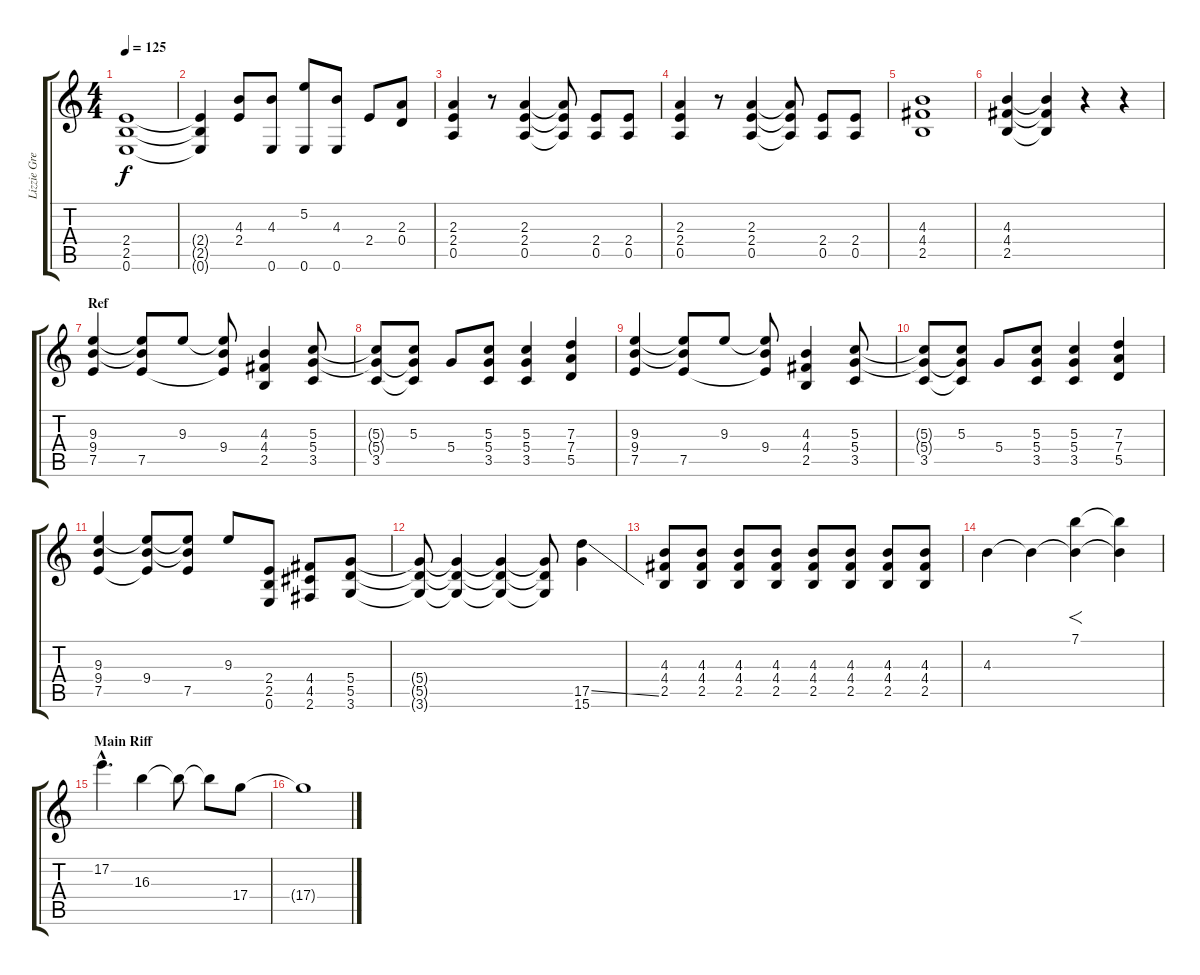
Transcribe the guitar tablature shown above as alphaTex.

\track ("Lizzie Grey - Lead Guitar" "Lizzie Gre") {instrument distortionguitar}
\staff {score tabs}
\tuning (E4 B3 G3 D3 A2 E2) {hide}
\ts (4 4)
\tempo 125
\clef g2
\ks c
(2.4 2.5 0.6).1{dy f} |
(2.4{t} 2.5{t} 0.6{t}).4 (4.3 2.4).8 (4.3 0.6).8 (5.2 0.6).8 (4.3 0.6).8 2.4.8 (2.3 0.4).8 |
(2.3 2.4 0.5).4 r.8 (2.3 2.4 0.5).4 (2.3{t} 2.4{t} 0.5{t}).8 (2.4 0.5).8 (2.4 0.5).8 |
(2.3 2.4 0.5).4 r.8 (2.3 2.4 0.5).4 (2.3{t} 2.4{t} 0.5{t}).8 (2.4 0.5).8 (2.4 0.5).8 |
(4.3 4.4 2.5).1 |
(4.3 4.4 2.5).4 (4.3{t} 4.4{t} 2.5{t}).4 r.4 r.4 |
\section ("" "Ref")
(9.3 9.4 7.5).4 (9.3{t} 9.4{t} 7.5).8 9.3.8 (9.3{t} 9.4 7.5{t}).8 (4.3 4.4 2.5).4 (5.3 5.4 3.5).8 |
(5.3{t} 5.4{t} 3.5).8 (5.3 5.4{t} 3.5{t}).8 5.4.8 (5.3 5.4 3.5).8 (5.3 5.4 3.5).4 (7.3 7.4 5.5).4 |
(9.3 9.4 7.5).4 (9.3{t} 9.4{t} 7.5).8 9.3.8 (9.3{t} 9.4 7.5{t}).8 (4.3 4.4 2.5).4 (5.3 5.4 3.5).8 |
(5.3{t} 5.4{t} 3.5).8 (5.3 5.4{t} 3.5{t}).8 5.4.8 (5.3 5.4 3.5).8 (5.3 5.4 3.5).4 (7.3 7.4 5.5).4 |
(9.3 9.4 7.5).4 (9.3{t} 9.4 7.5{t}).8 (9.3{t} 9.4{t} 7.5).8 9.3.8 (2.4 2.5 0.6).8 (4.4 4.5 2.6).8 (5.4 5.5 3.6).8 |
(5.4{t} 5.5{t} 3.6{t}).8 (5.4{t} 5.5{t} 3.6{t}).4 (5.4{t} 5.5{t} 3.6{t}).4 (5.4{t} 5.5{t} 3.6{t}).8 (17.5{ss} 15.6).4 |
(4.3 4.4 2.5).8 (4.3 4.4 2.5).8 (4.3 4.4 2.5).8 (4.3 4.4 2.5).8 (4.3 4.4 2.5).8 (4.3 4.4 2.5).8 (4.3 4.4 2.5).8 (4.3 4.4 2.5).8 |
4.3.4 4.3{t}.4 (7.1 4.3{t}).4{f} (7.1{t} 4.3{t}).4 |
\section ("" "Main Riff")
17.2{hac}.4{d} 16.3.4 16.3{t}.8 16.3{t}.8 17.4.8 |
17.4{t}.1
